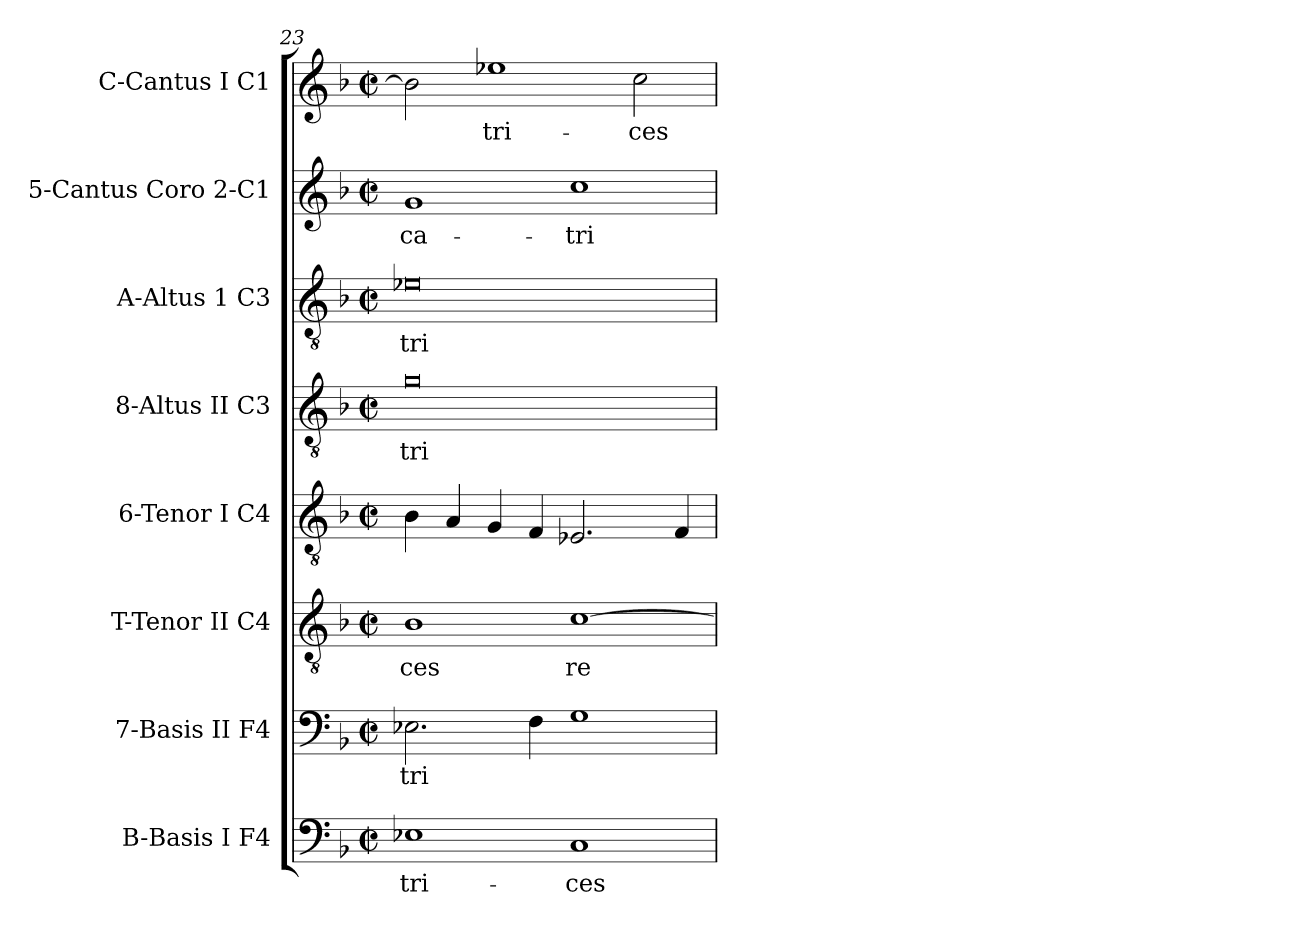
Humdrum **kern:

**kern	**text	**kern	**text	**kern	**text	**kern	**text	**kern	**text	**kern	**text	**kern	**text	**kern	**text
*part8	*part8	*part7	*part7	*part6	*part6	*part5	*part5	*part4	*part4	*part3	*part3	*part2	*part2	*part1	*part1
*staff8	*staff8	*staff7	*staff7	*staff6	*staff6	*staff5	*staff5	*staff4	*staff4	*staff3	*staff3	*staff2	*staff2	*staff1	*staff1
*I"B-Basis I  F4	*	*I"7-Basis II  F4	*	*I"T-Tenor II  C4	*	*I"6-Tenor I  C4	*	*I"8-Altus II  C3	*	*I"A-Altus 1  C3	*	*I"5-Cantus  Coro 2-C1	*	*I"C-Cantus I  C1	*
*I'B	*	*	*	*I'T	*	*	*	*	*	*I'A	*	*	*	*I'C	*
*clefF4	*	*clefF4	*	*clefGv2	*	*clefGv2	*	*clefGv2	*	*clefGv2	*	*clefG2	*	*clefG2	*
*k[b-]	*	*k[b-]	*	*k[b-]	*	*k[b-]	*	*k[b-]	*	*k[b-]	*	*k[b-]	*	*k[b-]	*
*F:	*	*F:	*	*F:	*	*F:	*	*F:	*	*F:	*	*F:	*	*F:	*
*M2/2	*	*M2/2	*	*M2/2	*	*M2/2	*	*M2/2	*	*M2/2	*	*M2/2	*	*M2/2	*
*met(c|)	*	*met(c|)	*	*met(c|)	*	*met(c|)	*	*met(c|)	*	*met(c|)	*	*met(c|)	*	*met(c|)	*
=23	=23	=23	=23	=23	=23	=23	=23	=23	=23	=23	=23	=23	=23	=23	=23
!	!LO:LY:b:cj	!	!LO:LY:b:cj	!	!LO:LY:b:cj	!	!LO:LY:b:cj	!	!LO:LY:b:cj	!	!LO:LY:b:cj	!	!LO:LY:b:cj	!	!LO:LY:b:cj
1E-X	-tri-	2.E-X\	-tri-	1B-	-ces	4B-\	--	0g	-tri-	0e-X	-tri-	1g	-ca-	2b-\]	--
!	!	!	!	!	!	!	!LO:LY:b:cj	!	!	!	!	!	!	!	!
.	.	.	.	.	.	4A/	--	.	.	.	.	.	.	.	.
!	!	!	!	!	!	!	!LO:LY:b:cj	!	!	!	!	!	!	!	!LO:LY:b:cj
.	.	.	.	.	.	4G/	--	.	.	.	.	.	.	1ee-X	-tri-
!	!	!	!LO:LY:b:cj	!	!	!	!LO:LY:b:cj	!	!	!	!	!	!	!	!
.	.	4F\	--	.	.	4F/	--	.	.	.	.	.	.	.	.
!	!LO:LY:b:cj	!	!LO:LY:b:cj	!	!LO:LY:b:cj	!	!LO:LY:b:cj	!	!	!	!	!	!LO:LY:b:cj	!	!
1C	-ces	1G	--	[>1c	re-	2.E-X/	--	.	.	.	.	1cc	-tri-	.	.
!	!	!	!	!	!	!	!	!	!	!	!	!	!	!	!LO:LY:b:cj
.	.	.	.	.	.	.	.	.	.	.	.	.	.	2cc\	-ces
!	!	!	!	!	!	!	!LO:LY:b:cj	!	!	!	!	!	!	!	!
.	.	.	.	.	.	4F/	--	.	.	.	.	.	.	.	.
=	=	=	=	=	=	=	=	=	=	=	=	=	=	=	=
*-	*-	*-	*-	*-	*-	*-	*-	*-	*-	*-	*-	*-	*-	*-	*-
